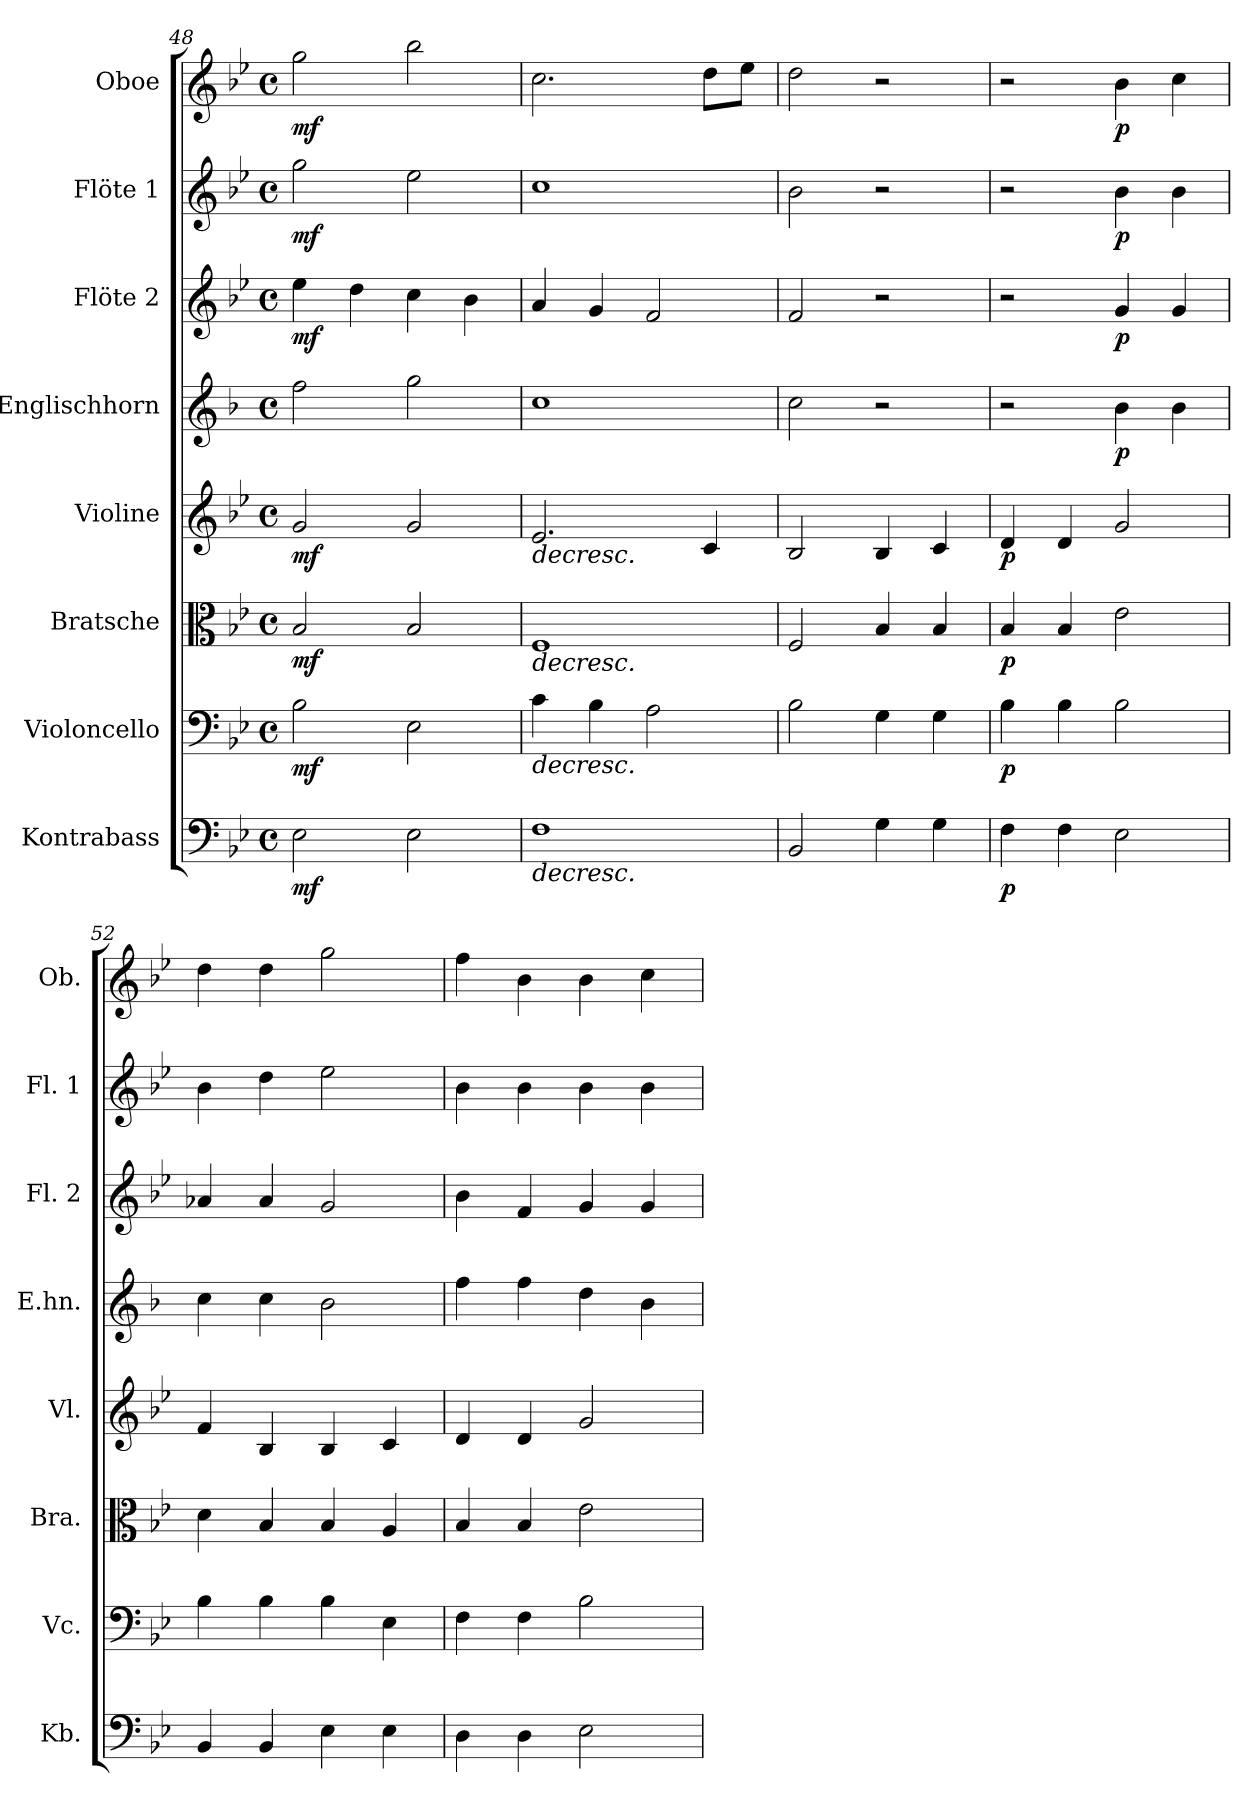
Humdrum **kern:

**kern	**dynam	**kern	**dynam	**kern	**dynam	**kern	**dynam	**kern	**dynam	**kern	**dynam	**kern	**dynam	**kern	**dynam
*part8	*part8	*part7	*part7	*part6	*part6	*part5	*part5	*part4	*part4	*part3	*part3	*part2	*part2	*part1	*part1
*staff8	*staff8	*staff7	*staff7	*staff6	*staff6	*staff5	*staff5	*staff4	*staff4	*staff3	*staff3	*staff2	*staff2	*staff1	*staff1
*I"Kontrabass	*	*I"Violoncello	*	*I"Bratsche	*	*I"Violine	*	*I"Englischhorn	*	*I"Flöte 2	*	*I"Flöte 1	*	*I"Oboe	*
*I'Kb.	*	*I'Vc.	*	*I'Bra.	*	*I'Vl.	*	*I'E.hn.	*	*I'Fl. 2	*	*I'Fl. 1	*	*I'Ob.	*
*clefF4	*	*clefF4	*	*clefC3	*	*clefG2	*	*clefG2	*	*clefG2	*	*clefG2	*	*clefG2	*
*ITrd7c12	*	*	*	*	*	*	*	*ITrd4c7	*	*	*	*	*	*	*
*k[b-e-]	*	*k[b-e-]	*	*k[b-e-]	*	*k[b-e-]	*	*k[b-e-]	*	*k[b-e-]	*	*k[b-e-]	*	*k[b-e-]	*
*M4/4	*	*M4/4	*	*M4/4	*	*M4/4	*	*M4/4	*	*M4/4	*	*M4/4	*	*M4/4	*
*met(c)	*	*met(c)	*	*met(c)	*	*met(c)	*	*met(c)	*	*met(c)	*	*met(c)	*	*met(c)	*
=48	=48	=48	=48	=48	=48	=48	=48	=48	=48	=48	=48	=48	=48	=48	=48
!	!LO:DY:b	!	!LO:DY:b	!	!LO:DY:b	!	!LO:DY:b	!	!	!	!LO:DY:b	!	!LO:DY:b	!	!LO:DY:b
2EE-\	mf	2B-\	mf	2B-/	mf	2g/	mf	2b-\	.	4ee-\	mf	2gg\	mf	2gg\	mf
.	.	.	.	.	.	.	.	.	.	4dd\	.	.	.	.	.
2EE-\	.	2E-\	.	2B-/	.	2g/	.	2cc\	.	4cc\	.	2ee-\	.	2bb-\	.
.	.	.	.	.	.	.	.	.	.	4b-\	.	.	.	.	.
=49	=49	=49	=49	=49	=49	=49	=49	=49	=49	=49	=49	=49	=49	=49	=49
!	!LO:HP:b	!	!LO:HP:b	!	!LO:HP:b	!	!LO:HP:b	!	!	!	!	!	!	!	!
1FF	>	4c\	>	1F	>	2.e-/	>	1f	.	4a/	.	1cc	.	2.cc\	.
.	.	4B-\	.	.	.	.	.	.	.	4g/	.	.	.	.	.
.	.	2A\	.	.	.	.	.	.	.	2f/	.	.	.	.	.
.	.	.	.	.	.	4c/	.	.	.	.	.	.	.	8dd\L	.
.	.	.	.	.	.	.	.	.	.	.	.	.	.	8ee-\J	.
!!LO:PB:g=z
=50	=50	=50	=50	=50	=50	=50	=50	=50	=50	=50	=50	=50	=50	=50	=50
2BBB-/	.	2B-\	.	2F/	.	2B-/	.	2f\	.	2f/	.	2b-\	.	2dd\	.
4GG\	.	4G\	.	4B-/	.	4B-/	.	2r	.	2r	.	2r	.	2r	.
4GG\	.	4G\	.	4B-/	.	4c/	.	.	.	.	.	.	.	.	.
=51	=51	=51	=51	=51	=51	=51	=51	=51	=51	=51	=51	=51	=51	=51	=51
!	!LO:DY:b	!	!LO:DY:b	!	!LO:DY:b	!	!LO:DY:b	!	!	!	!	!	!	!	!
4FF\	p	4B-\	p	4B-/	p	4d/	p	2r	.	2r	.	2r	.	2r	.
4FF\	]	4B-\	]	4B-/	]	4d/	]	.	.	.	.	.	.	.	.
!	!	!	!	!	!	!	!	!	!LO:DY:b	!	!LO:DY:b	!	!LO:DY:b	!	!LO:DY:b
2EE-\	.	2B-\	.	2e-\	.	2g/	.	4e-\	p	4g/	p	4b-\	p	4b-\	p
.	.	.	.	.	.	.	.	4e-\	.	4g/	.	4b-\	.	4cc\	.
=52	=52	=52	=52	=52	=52	=52	=52	=52	=52	=52	=52	=52	=52	=52	=52
4BBB-/	.	4B-\	.	4d\	.	4f/	.	4f\	.	4a-X/	.	4b-\	.	4dd\	.
4BBB-/	.	4B-\	.	4B-/	.	4B-/	.	4f\	.	4a-/	.	4dd\	.	4dd\	.
4EE-\	.	4B-\	.	4B-/	.	4B-/	.	2e-\	.	2g/	.	2ee-\	.	2gg\	.
4EE-\	.	4E-\	.	4A/	.	4c/	.	.	.	.	.	.	.	.	.
=53	=53	=53	=53	=53	=53	=53	=53	=53	=53	=53	=53	=53	=53	=53	=53
4DD\	.	4F\	.	4B-/	.	4d/	.	4b-\	.	4b-\	.	4b-\	.	4ff\	.
4DD\	.	4F\	.	4B-/	.	4d/	.	4b-\	.	4f/	.	4b-\	.	4b-\	.
2EE-\	.	2B-\	.	2e-\	.	2g/	.	4g\	.	4g/	.	4b-\	.	4b-\	.
.	.	.	.	.	.	.	.	4e-\	.	4g/	.	4b-\	.	4cc\	.
=	=	=	=	=	=	=	=	=	=	=	=	=	=	=	=
*-	*-	*-	*-	*-	*-	*-	*-	*-	*-	*-	*-	*-	*-	*-	*-
